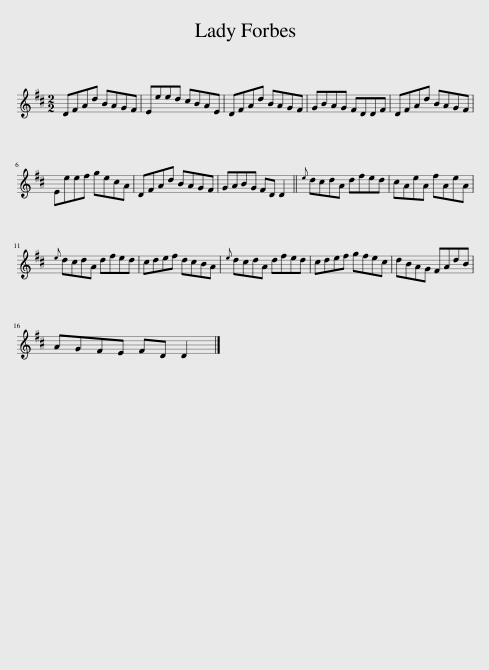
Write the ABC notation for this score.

X:1
L:1/8
M:2/2
I:linebreak $
K:D
V:1 treble
V:1
 DFAd BAGF | Eeed cBAE | DFAd BAGF | GBAG FDDF | DFAd BAGF |$ %5
 Eeef gecA | DFAd BAGF | GABG FD D2 ||{e} dcdA dfed | cAeA fAeA |$ %10
{e} dcdA dfed | cdef dcBA |{e} dcdA dfed | cdef gfec | dBAG FAdB |$ %15
 AGFE FD D2 |] %16
